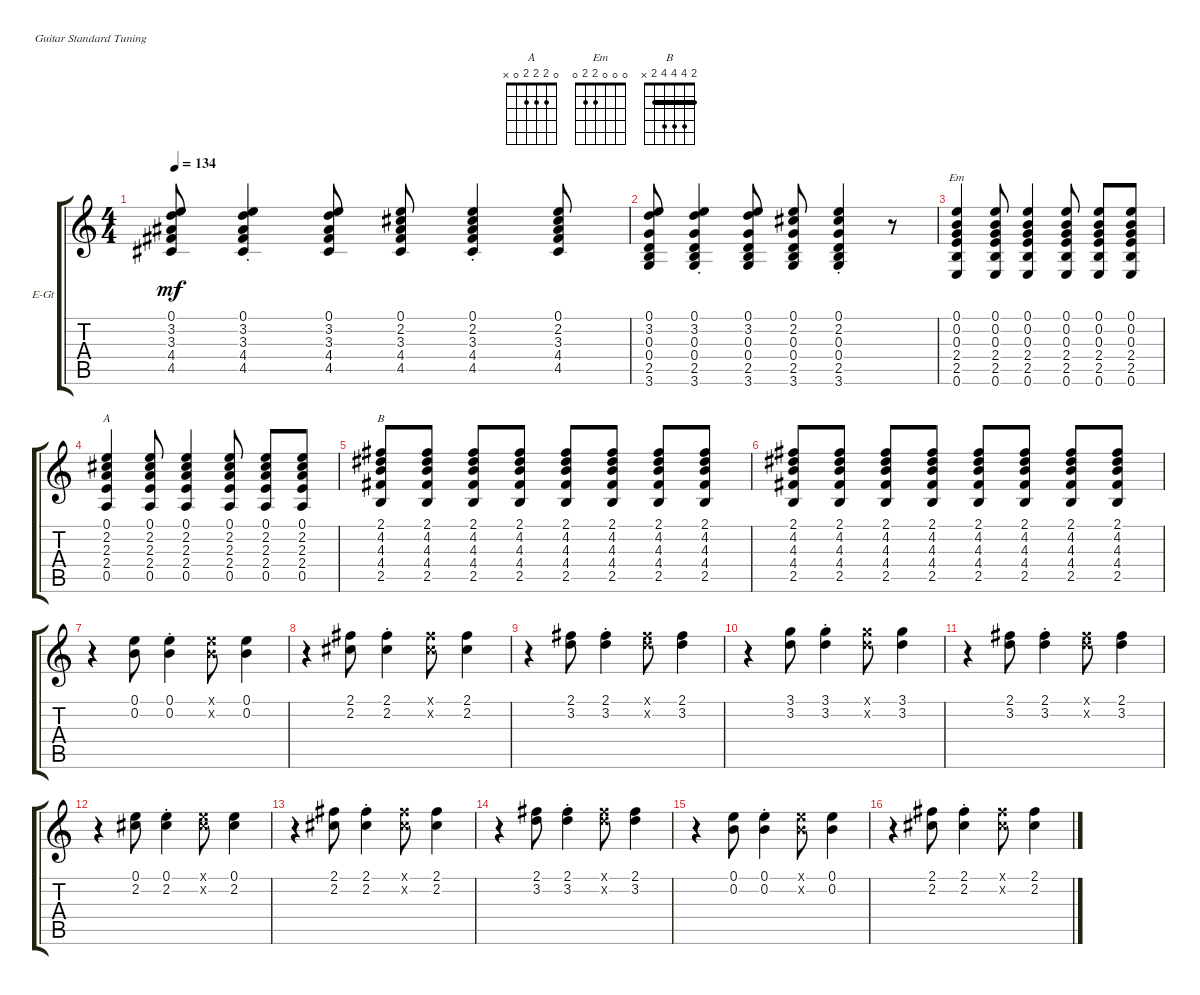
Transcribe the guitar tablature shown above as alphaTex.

\defaultSystemsLayout 4
\bracketExtendMode groupsimilarinstruments
\firstSystemTrackNameOrientation horizontal
\otherSystemsTrackNameOrientation horizontal
\track ("Аккорды (Акустика)" "E-Gt") {instrument electricguitarclean}
\staff {score tabs}
\tuning (E4 B3 G3 D3 A2 E2)
\chord ("A" 0 2 2 2 0 x)
\chord ("Em" 0 0 0 2 2 0)
\chord ("B" 2 4 4 4 2 x) {barre 2}
\ts (4 4)
\tempo 134
\clef g2
\ks c
(4.5 4.4 3.3 3.2 0.1).8{dy mf} (4.5{st} 4.4{st} 3.3{st} 3.2{st} 0.1{st}).4 (4.5 4.4 3.3 3.2 0.1).8 (4.5 4.4 3.3 2.2 0.1).8 (4.5{st} 4.4{st} 3.3{st} 2.2{st} 0.1{st}).4 (4.5 4.4 3.3 2.2 0.1).8 |
(3.6 2.5 0.4 0.3 3.2 0.1).8 (3.6{st} 2.5{st} 0.4{st} 0.3{st} 3.2{st} 0.1{st}).4 (3.6 2.5 0.4 0.3 3.2 0.1).8 (3.6 2.5 0.4 0.3 2.2 0.1).8 (3.6{st} 2.5{st} 0.4{st} 0.3{st} 2.2{st} 0.1{st}).4 r.8 |
(0.6 2.5 2.4 0.3 0.2 0.1).4{ch "Em"} (0.6 2.5 2.4 0.3 0.2 0.1).8 (0.6 2.5 2.4 0.3 0.2 0.1).4 (0.6 2.5 2.4 0.3 0.2 0.1).8 (0.6 2.5 2.4 0.3 0.2 0.1).8 (0.6 2.5 2.4 0.3 0.2 0.1).8 |
(0.5 2.4 2.3 2.2 0.1).4{ch "A"} (0.5 2.4 2.3 2.2 0.1).8 (0.5 2.4 2.3 2.2 0.1).4 (0.5 2.4 2.3 2.2 0.1).8 (0.5 2.4 2.3 2.2 0.1).8 (0.5 2.4 2.3 2.2 0.1).8 |
(2.5 4.4 4.3 4.2 2.1).8{ch "B"} (2.5 4.4 4.3 4.2 2.1).8 (2.5 4.4 4.3 4.2 2.1).8 (2.5 4.4 4.3 4.2 2.1).8 (2.5 4.4 4.3 4.2 2.1).8 (2.5 4.4 4.3 4.2 2.1).8 (2.5 4.4 4.3 4.2 2.1).8 (2.5 4.4 4.3 4.2 2.1).8 |
(2.5 4.4 4.3 4.2 2.1).8 (2.5 4.4 4.3 4.2 2.1).8 (2.5 4.4 4.3 4.2 2.1).8 (2.5 4.4 4.3 4.2 2.1).8 (2.5 4.4 4.3 4.2 2.1).8 (2.5 4.4 4.3 4.2 2.1).8 (2.5 4.4 4.3 4.2 2.1).8 (2.5 4.4 4.3 4.2 2.1).8 |
r.4 (0.2 0.1).8 (0.2{st} 0.1{st}).4 (0.2{x} 0.1{x}).8 (0.2 0.1).4 |
r.4 (2.2 2.1).8 (2.2{st} 2.1{st}).4 (2.2{x} 2.1{x}).8 (2.2 2.1).4 |
r.4 (3.2 2.1).8 (3.2{st} 2.1{st}).4 (3.2{x} 2.1{x}).8 (3.2 2.1).4 |
r.4 (3.2 3.1).8 (3.2{st} 3.1{st}).4 (3.2{x} 3.1{x}).8 (3.2 3.1).4 |
r.4 (3.2 2.1).8 (3.2{st} 2.1{st}).4 (3.2{x} 2.1{x}).8 (3.2 2.1).4 |
r.4 (2.2 0.1).8 (2.2{st} 0.1{st}).4 (2.2{x} 0.1{x}).8 (2.2 0.1).4 |
r.4 (2.2 2.1).8 (2.2{st} 2.1{st}).4 (2.2{x} 2.1{x}).8 (2.2 2.1).4 |
r.4 (3.2 2.1).8 (3.2{st} 2.1{st}).4 (3.2{x} 2.1{x}).8 (3.2 2.1).4 |
r.4 (0.2 0.1).8 (0.2{st} 0.1{st}).4 (0.2{x} 0.1{x}).8 (0.2 0.1).4 |
r.4 (2.2 2.1).8 (2.2{st} 2.1{st}).4 (2.2{x} 2.1{x}).8 (2.2 2.1).4
